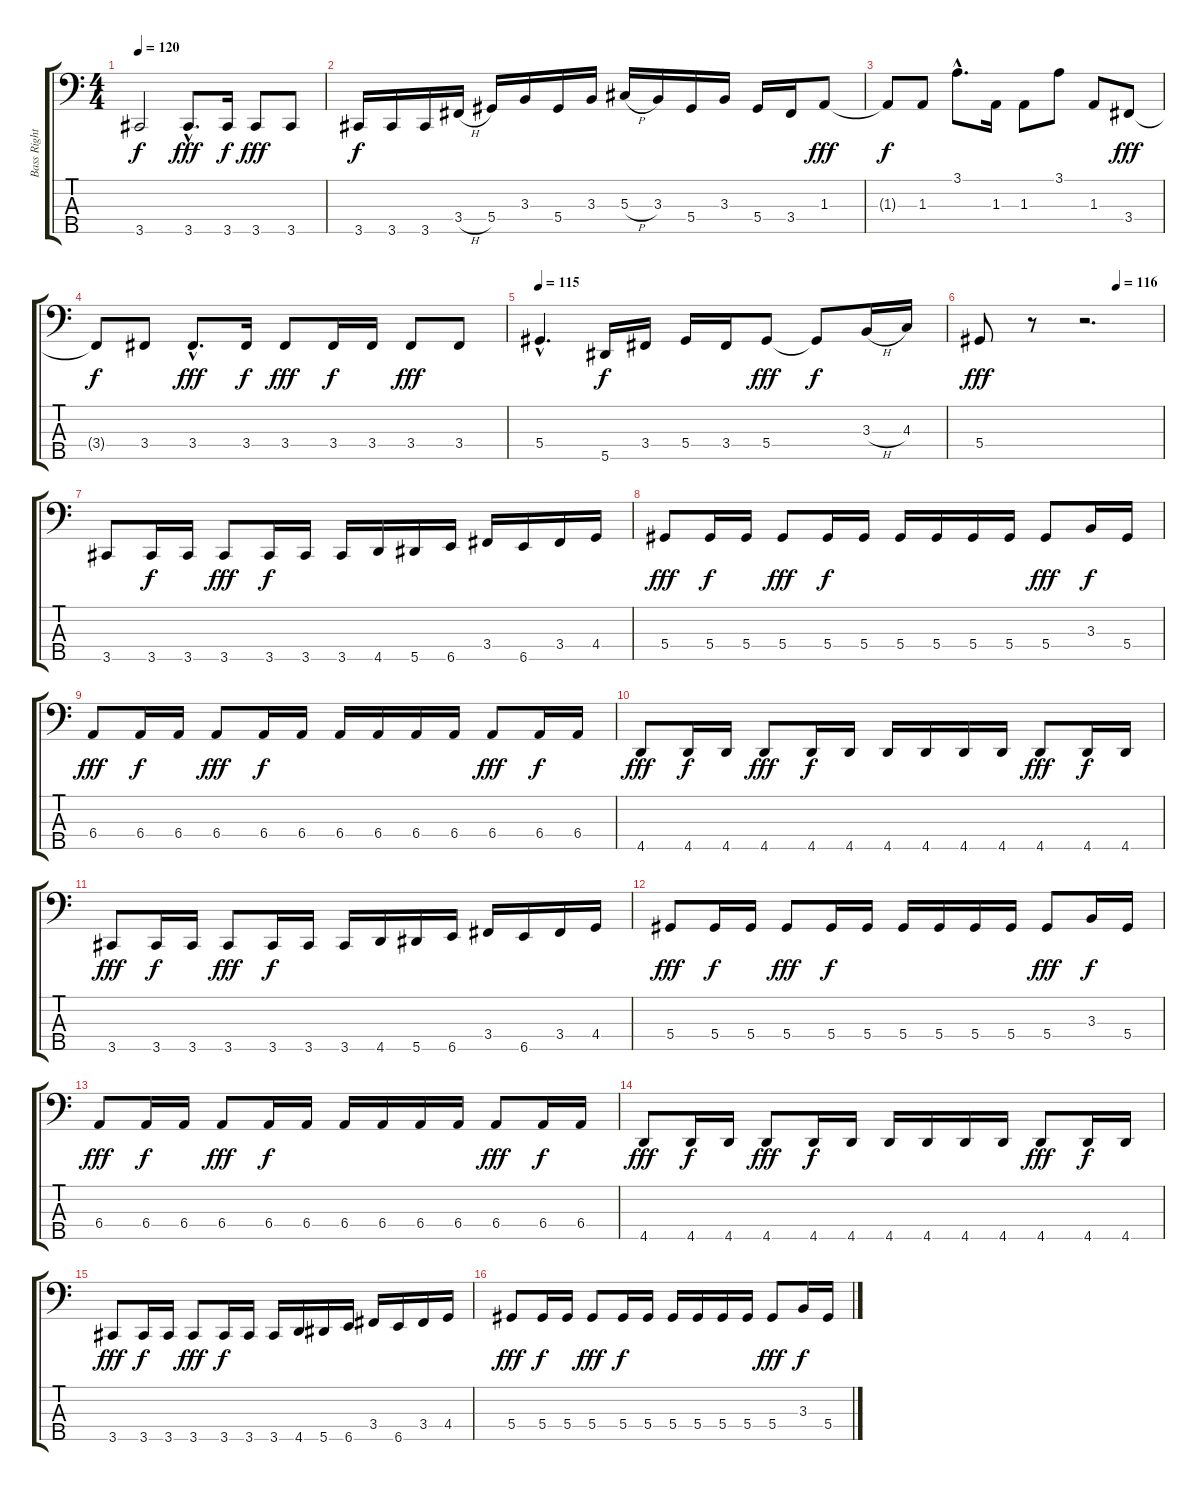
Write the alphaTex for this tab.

\track ("Bass Right" "Bass Right") {instrument electricbassfinger}
\staff {score tabs}
\tuning (Gb2 Db2 Ab1 Eb1 Bb0) {hide}
\ts (4 4)
\tempo 120
\clef f4
\ks c
3.5{t}.2{dy f} 3.5{hac}.8{d dy fff} 3.5.16{dy f} 3.5.8{dy fff} 3.5.8 |
3.5.16{dy f} 3.5.16 3.5.16 3.4{h}.16 5.4.16 3.3.16 5.4.16 3.3.16 5.3{h}.16 3.3.16 5.4.16 3.3.16 5.4.16 3.4.16 1.3.8{dy fff} |
1.3{t}.8{dy f} 1.3.8 3.1{hac}.8{d} 1.3.16 1.3.8 3.1.8 1.3.8 3.4.8{dy fff} |
3.4{t}.8{dy f} 3.4.8 3.4{hac}.8{d dy fff} 3.4.16{dy f} 3.4.8{dy fff} 3.4.16{dy f} 3.4.16 3.4.8{dy fff} 3.4.8 |
\tempo 115
5.4{hac}.4{d} 5.5.16{dy f} 3.4.16 5.4.16 3.4.16 5.4.8{dy fff} 5.4{t}.8{dy f} 3.3{h}.16 4.3.16 |
\tempo (116 0.75)
5.4.8{dy fff} r.8 r.2{d} |
3.5.8 3.5.16{dy f} 3.5.16 3.5.8{dy fff} 3.5.16{dy f} 3.5.16 3.5.16 4.5.16 5.5.16 6.5.16 3.4.16 6.5.16 3.4.16 4.4.16 |
5.4.8{dy fff} 5.4.16{dy f} 5.4.16 5.4.8{dy fff} 5.4.16{dy f} 5.4.16 5.4.16 5.4.16 5.4.16 5.4.16 5.4.8{dy fff} 3.3.16{dy f} 5.4.16 |
6.4.8{dy fff} 6.4.16{dy f} 6.4.16 6.4.8{dy fff} 6.4.16{dy f} 6.4.16 6.4.16 6.4.16 6.4.16 6.4.16 6.4.8{dy fff} 6.4.16{dy f} 6.4.16 |
4.5.8{dy fff} 4.5.16{dy f} 4.5.16 4.5.8{dy fff} 4.5.16{dy f} 4.5.16 4.5.16 4.5.16 4.5.16 4.5.16 4.5.8{dy fff} 4.5.16{dy f} 4.5.16 |
3.5.8{dy fff} 3.5.16{dy f} 3.5.16 3.5.8{dy fff} 3.5.16{dy f} 3.5.16 3.5.16 4.5.16 5.5.16 6.5.16 3.4.16 6.5.16 3.4.16 4.4.16 |
5.4.8{dy fff} 5.4.16{dy f} 5.4.16 5.4.8{dy fff} 5.4.16{dy f} 5.4.16 5.4.16 5.4.16 5.4.16 5.4.16 5.4.8{dy fff} 3.3.16{dy f} 5.4.16 |
6.4.8{dy fff} 6.4.16{dy f} 6.4.16 6.4.8{dy fff} 6.4.16{dy f} 6.4.16 6.4.16 6.4.16 6.4.16 6.4.16 6.4.8{dy fff} 6.4.16{dy f} 6.4.16 |
4.5.8{dy fff} 4.5.16{dy f} 4.5.16 4.5.8{dy fff} 4.5.16{dy f} 4.5.16 4.5.16 4.5.16 4.5.16 4.5.16 4.5.8{dy fff} 4.5.16{dy f} 4.5.16 |
3.5.8{dy fff} 3.5.16{dy f} 3.5.16 3.5.8{dy fff} 3.5.16{dy f} 3.5.16 3.5.16 4.5.16 5.5.16 6.5.16 3.4.16 6.5.16 3.4.16 4.4.16 |
5.4.8{dy fff} 5.4.16{dy f} 5.4.16 5.4.8{dy fff} 5.4.16{dy f} 5.4.16 5.4.16 5.4.16 5.4.16 5.4.16 5.4.8{dy fff} 3.3.16{dy f} 5.4.16
